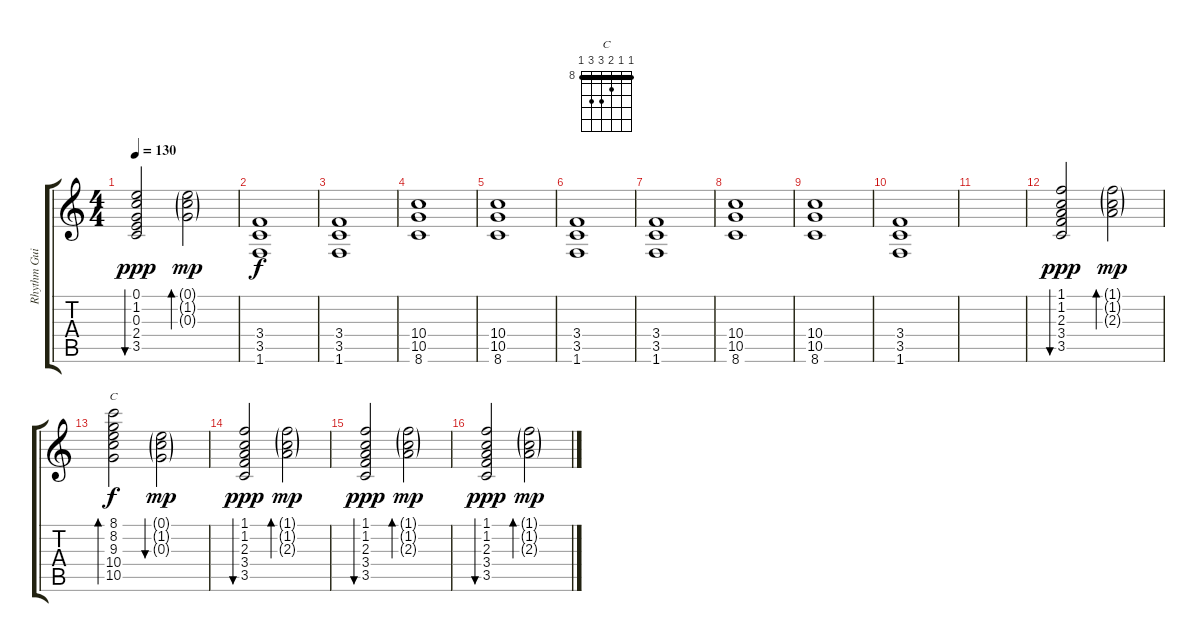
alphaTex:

\track ("Rhythm Guitar" "Rhythm Gui") {instrument acousticguitarsteel}
\staff {score tabs}
\tuning (E4 B3 G3 D3 A2 E2) {hide}
\chord ("C" 8 8 9 10 10 8) {firstfret 8 barre 8}
\ts (4 4)
\tempo 130
\clef g2
\ks c
(0.1 1.2 0.3 2.4 3.5).2{bu 240 dy ppp} (0.1{g} 1.2{g} 0.3{g}).2{bd 60 dy mp} |
(3.4 3.5 1.6).1{dy f} |
(3.4 3.5 1.6).1 |
(10.4 10.5 8.6).1 |
(10.4 10.5 8.6).1 |
(3.4 3.5 1.6).1 |
(3.4 3.5 1.6).1 |
(10.4 10.5 8.6).1 |
(10.4 10.5 8.6).1 |
(3.4 3.5 1.6).1 |
|
(1.1 1.2 2.3 3.4 3.5).2{bu 240 dy ppp} (1.1{g} 1.2{g} 2.3{g}).2{bd 60 dy mp} |
(8.1 8.2 9.3 10.4 10.5).2{bd 30 ch "C" dy f} (0.1{g} 1.2{g} 0.3{g}).2{bu 30 dy mp} |
(1.1 1.2 2.3 3.4 3.5).2{bu 240 dy ppp} (1.1{g} 1.2{g} 2.3{g}).2{bd 60 dy mp} |
(1.1 1.2 2.3 3.4 3.5).2{bu 240 dy ppp} (1.1{g} 1.2{g} 2.3{g}).2{bd 60 dy mp} |
(1.1 1.2 2.3 3.4 3.5).2{bu 240 dy ppp} (1.1{g} 1.2{g} 2.3{g}).2{bd 60 dy mp}
